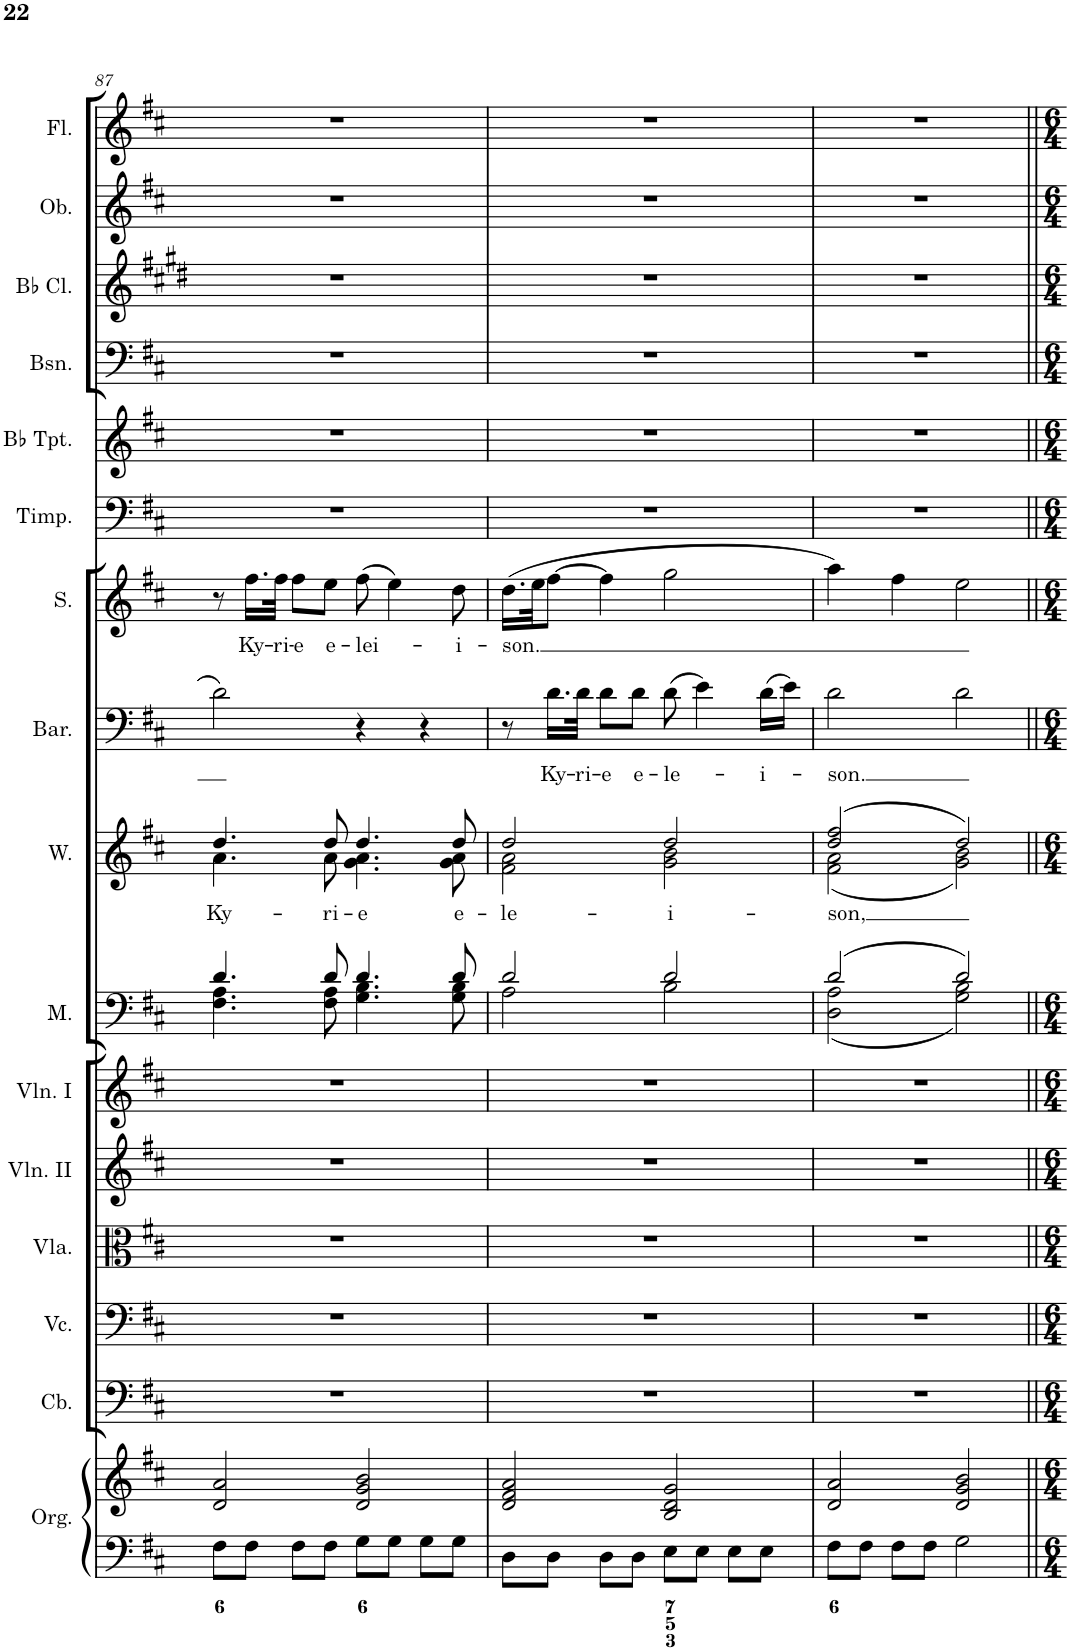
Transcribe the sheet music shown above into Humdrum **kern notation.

**kern	**kern	**kern	**kern	**kern	**kern	**kern	**kern	**kern	**text	**kern	**text	**kern	**text	**kern	**kern	**kern	**kern	**kern	**kern
*part16	*part16	*part15	*part14	*part13	*part12	*part11	*part10	*part9	*part9	*part8	*part8	*part7	*part7	*part6	*part5	*part4	*part3	*part2	*part1
*staff17	*staff16	*staff15	*staff14	*staff13	*staff12	*staff11	*staff10	*staff9	*staff9	*staff8	*staff8	*staff7	*staff7	*staff6	*staff5	*staff4	*staff3	*staff2	*staff1
*I"Organ	*	*I"Contrabasses	*I"Violoncellos	*I"Violas	*I"Violins II	*I"Violins I	*I"Men	*I"Women	*	*I"Baritone	*	*I"Soprano	*	*I"Timpani	*I"Trumpets in Bb	*I"Bassoons	*I"Clarinets in Bb	*I"Oboes	*I"Flutes
*I'Org.	*	*I'Cb.	*I'Vc.	*I'Vla.	*I'Vln. II	*I'Vln. I	*I'M.	*I'W.	*	*I'Bar.	*	*I'S.	*	*I'Timp.	*	*I'Bsn.	*	*I'Ob.	*I'Fl.
!!LO:PB:g=z
*clefF4	*clefG2	*clefF4	*clefF4	*clefC3	*clefG2	*clefG2	*clefF4	*clefG2	*	*clefF4	*	*clefG2	*	*clefF4	*clefG2	*clefF4	*clefG2	*clefG2	*clefG2
*	*	*Trd7c12	*	*	*	*	*	*	*	*	*	*	*	*	*Trd1c2	*	*Trd1c2	*	*
*k[f#c#]	*k[f#c#]	*k[f#c#]	*k[f#c#]	*k[f#c#]	*k[f#c#]	*k[f#c#]	*k[f#c#]	*k[f#c#]	*	*k[f#c#]	*	*k[f#c#]	*	*k[f#c#]	*k[f#c#]	*k[f#c#]	*k[f#c#g#d#]	*k[f#c#]	*k[f#c#]
*M4/4	*M4/4	*M4/4	*M4/4	*M4/4	*M4/4	*M4/4	*M4/4	*M4/4	*	*M4/4	*	*M4/4	*	*M4/4	*M4/4	*M4/4	*M4/4	*M4/4	*M4/4
*met(c)	*met(c)	*met(c)	*met(c)	*met(c)	*met(c)	*met(c)	*met(c)	*met(c)	*	*met(c)	*	*met(c)	*	*met(c)	*met(c)	*met(c)	*met(c)	*met(c)	*met(c)
=87	=87	=87	=87	=87	=87	=87	=87	=87	=87	=87	=87	=87	=87	=87	=87	=87	=87	=87	=87
*	*	*	*	*	*	*	*^	*	*	*	*	*	*	*	*	*	*	*	*
!	!	!	!	!	!	!	!	!	!	!LO:LY:b	!	!	!	!	!	!	!	!	!	!
*	*	*	*	*	*	*	*	*	*^	*	*	*	*	*	*	*	*	*	*	*
8F#\L	2d/ 2a/	1r	1r	1r	1r	1r	4.d/	4.F#\ 4.A\	4.dd/	4.a\	Ky-	2d\	.	8r	.	1r	1r	1r	1r	1r	1r
!	!	!	!	!	!	!	!	!	!	!	!	!	!	!	!LO:LY:b	!	!	!	!	!	!
8F#\J	.	.	.	.	.	.	.	.	.	.	.	.	.	16.ff#\LL	Ky-	.	.	.	.	.	.
!	!	!	!	!	!	!	!	!	!	!	!	!	!	!	!LO:LY:b	!	!	!	!	!	!
.	.	.	.	.	.	.	.	.	.	.	.	.	.	32ff#\JJk	-ri-	.	.	.	.	.	.
!	!	!	!	!	!	!	!	!	!	!	!	!	!	!	!LO:LY:b	!	!	!	!	!	!
8F#\L	.	.	.	.	.	.	.	.	.	.	.	.	.	8ff#\L	-e	.	.	.	.	.	.
!	!	!	!	!	!	!	!	!	!	!	!LO:LY:b	!	!	!	!LO:LY:b	!	!	!	!	!	!
8F#\J	.	.	.	.	.	.	8d/	8F#\ 8A\	8dd/	8a\	-ri-	.	.	8ee\J	e-	.	.	.	.	.	.
!	!	!	!	!	!	!	!	!	!	!	!LO:LY:b	!	!	!	!LO:LY:b	!	!	!	!	!	!
8G\L	2d/ 2g/ 2b/	.	.	.	.	.	4.d/	4.G\ 4.B\	4.dd/	4.g\ 4.a\	-e	4r	.	(8ff#\	-lei-	.	.	.	.	.	.
8G\J	.	.	.	.	.	.	.	.	.	.	.	.	.	4ee\)	.	.	.	.	.	.	.
8G\L	.	.	.	.	.	.	.	.	.	.	.	4r	.	.	.	.	.	.	.	.	.
!	!	!	!	!	!	!	!	!	!	!	!LO:LY:b	!	!	!	!LO:LY:b	!	!	!	!	!	!
8G\J	.	.	.	.	.	.	8d/	8G\ 8B\	8dd/	8g\ 8a\	e-	.	.	8dd\	-i-	.	.	.	.	.	.
=88	=88	=88	=88	=88	=88	=88	=88	=88	=88	=88	=88	=88	=88	=88	=88	=88	=88	=88	=88	=88	=88
!	!	!	!	!	!	!	!	!	!	!	!LO:LY:b	!	!	!	!LO:LY:b	!	!	!	!	!	!
8D\L	2d/ 2f#/ 2a/	1r	1r	1r	1r	1r	2d/	2A\	2dd/	2f#\ 2a\	-le-	8r	.	(16.dd\LL	-son.	1r	1r	1r	1r	1r	1r
.	.	.	.	.	.	.	.	.	.	.	.	.	.	32ee\JK	.	.	.	.	.	.	.
!	!	!	!	!	!	!	!	!	!	!	!	!	!LO:LY:b	!	!	!	!	!	!	!	!
8D\J	.	.	.	.	.	.	.	.	.	.	.	16.d\LL	Ky-	[8ff#\J	.	.	.	.	.	.	.
!	!	!	!	!	!	!	!	!	!	!	!	!	!LO:LY:b	!	!	!	!	!	!	!	!
.	.	.	.	.	.	.	.	.	.	.	.	32d\JJk	-ri-	.	.	.	.	.	.	.	.
!	!	!	!	!	!	!	!	!	!	!	!	!	!LO:LY:b	!	!	!	!	!	!	!	!
8D\L	.	.	.	.	.	.	.	.	.	.	.	8d\L	-e	4ff#\]	.	.	.	.	.	.	.
!	!	!	!	!	!	!	!	!	!	!	!	!	!LO:LY:b	!	!	!	!	!	!	!	!
8D\J	.	.	.	.	.	.	.	.	.	.	.	8d\J	e-	.	.	.	.	.	.	.	.
!	!	!	!	!	!	!	!	!	!	!	!LO:LY:b	!	!LO:LY:b	!	!	!	!	!	!	!	!
8E\L	2B/ 2d/ 2g/	.	.	.	.	.	2d/	2B\	2dd/	2g\ 2b\	-i-	(8d\	-le-	2gg\	.	.	.	.	.	.	.
8E\J	.	.	.	.	.	.	.	.	.	.	.	4e\)	.	.	.	.	.	.	.	.	.
8E\L	.	.	.	.	.	.	.	.	.	.	.	.	.	.	.	.	.	.	.	.	.
!	!	!	!	!	!	!	!	!	!	!	!	!	!LO:LY:b	!	!	!	!	!	!	!	!
8E\J	.	.	.	.	.	.	.	.	.	.	.	(16d\LL	-i-	.	.	.	.	.	.	.	.
.	.	.	.	.	.	.	.	.	.	.	.	16e\JJ)	.	.	.	.	.	.	.	.	.
=89	=89	=89	=89	=89	=89	=89	=89	=89	=89	=89	=89	=89	=89	=89	=89	=89	=89	=89	=89	=89	=89
!	!	!	!	!	!	!	!	!	!	!	!LO:LY:b	!	!LO:LY:b	!	!	!	!	!	!	!	!
8F#\L	2d/ 2a/	1r	1r	1r	1r	1r	(2d/	(2D\ 2A\	(2dd/ 2ff#/	(2f#\ 2a\	-son,	2d\	-son.	4aa\)	.	1r	1r	1r	1r	1r	1r
8F#\J	.	.	.	.	.	.	.	.	.	.	.	.	.	.	.	.	.	.	.	.	.
8F#\L	.	.	.	.	.	.	.	.	.	.	.	.	.	4ff#\	.	.	.	.	.	.	.
8F#\J	.	.	.	.	.	.	.	.	.	.	.	.	.	.	.	.	.	.	.	.	.
2G\	2d/ 2g/ 2b/	.	.	.	.	.	2d/)	2G\ 2B\)	2dd/)	2g\ 2b\)	.	2d\	.	2ee\	.	.	.	.	.	.	.
*	*	*	*	*	*	*	*v	*v	*	*	*	*	*	*	*	*	*	*	*	*	*
*	*	*	*	*	*	*	*	*v	*v	*	*	*	*	*	*	*	*	*	*	*
=||	=||	=||	=||	=||	=||	=||	=||	=||	=||	=||	=||	=||	=||	=||	=||	=||	=||	=||	=||
*-	*-	*-	*-	*-	*-	*-	*-	*-	*-	*-	*-	*-	*-	*-	*-	*-	*-	*-	*-
